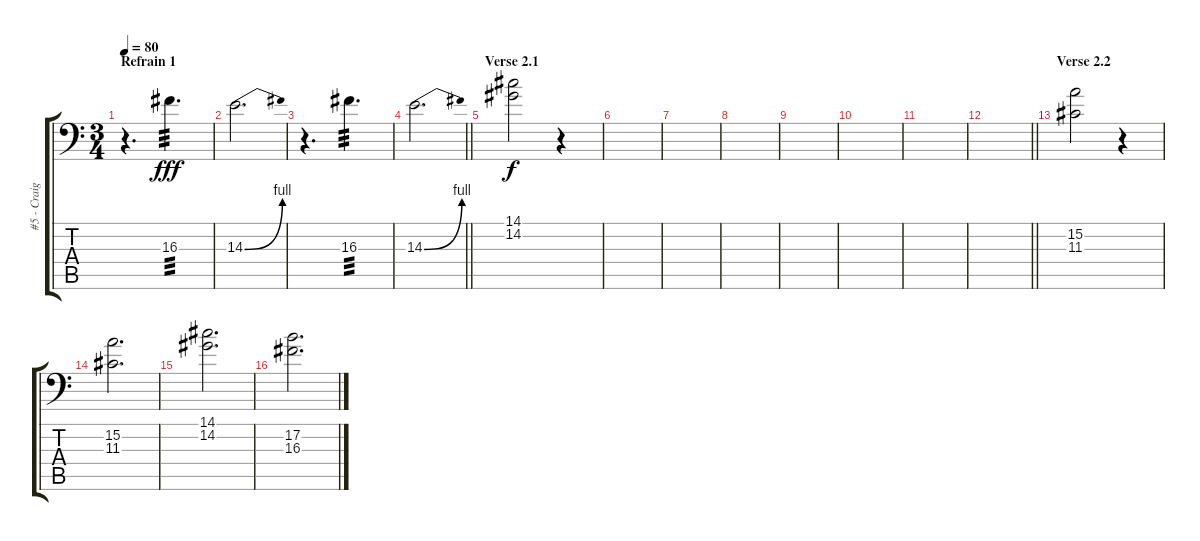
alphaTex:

\track ("#5 - Craig Jones" "#5 - Craig") {instrument brightacousticpiano}
\staff {score tabs}
\tuning (B3 Gb3 D3 A2 E2 A1) {hide}
\ts (3 4)
\section ("" "Refrain 1")
\tempo 80
\clef f4
\ks c
r.4{d dy f volume 16 instrument ocarina} 16.3.4{d tp 3 dy fff} |
14.3{be (bend 0 0 60 4)}.2{d} |
r.4{d volume 16 instrument ocarina} 16.3.4{d tp 3} |
\barLineRight lightlight
14.3{be (bend 0 0 60 4)}.2{d} |
\section ("" "Verse 2.1")
(14.1 14.2).2{dy f volume 10} r.4 |
|
|
|
|
|
|
\barLineRight lightlight
|
\section ("" "Verse 2.2")
(15.2 11.3).2{volume 10} r.4 |
(15.2 11.3).2{d} |
(14.1 14.2).2{d} |
(17.2 16.3).2{d}
